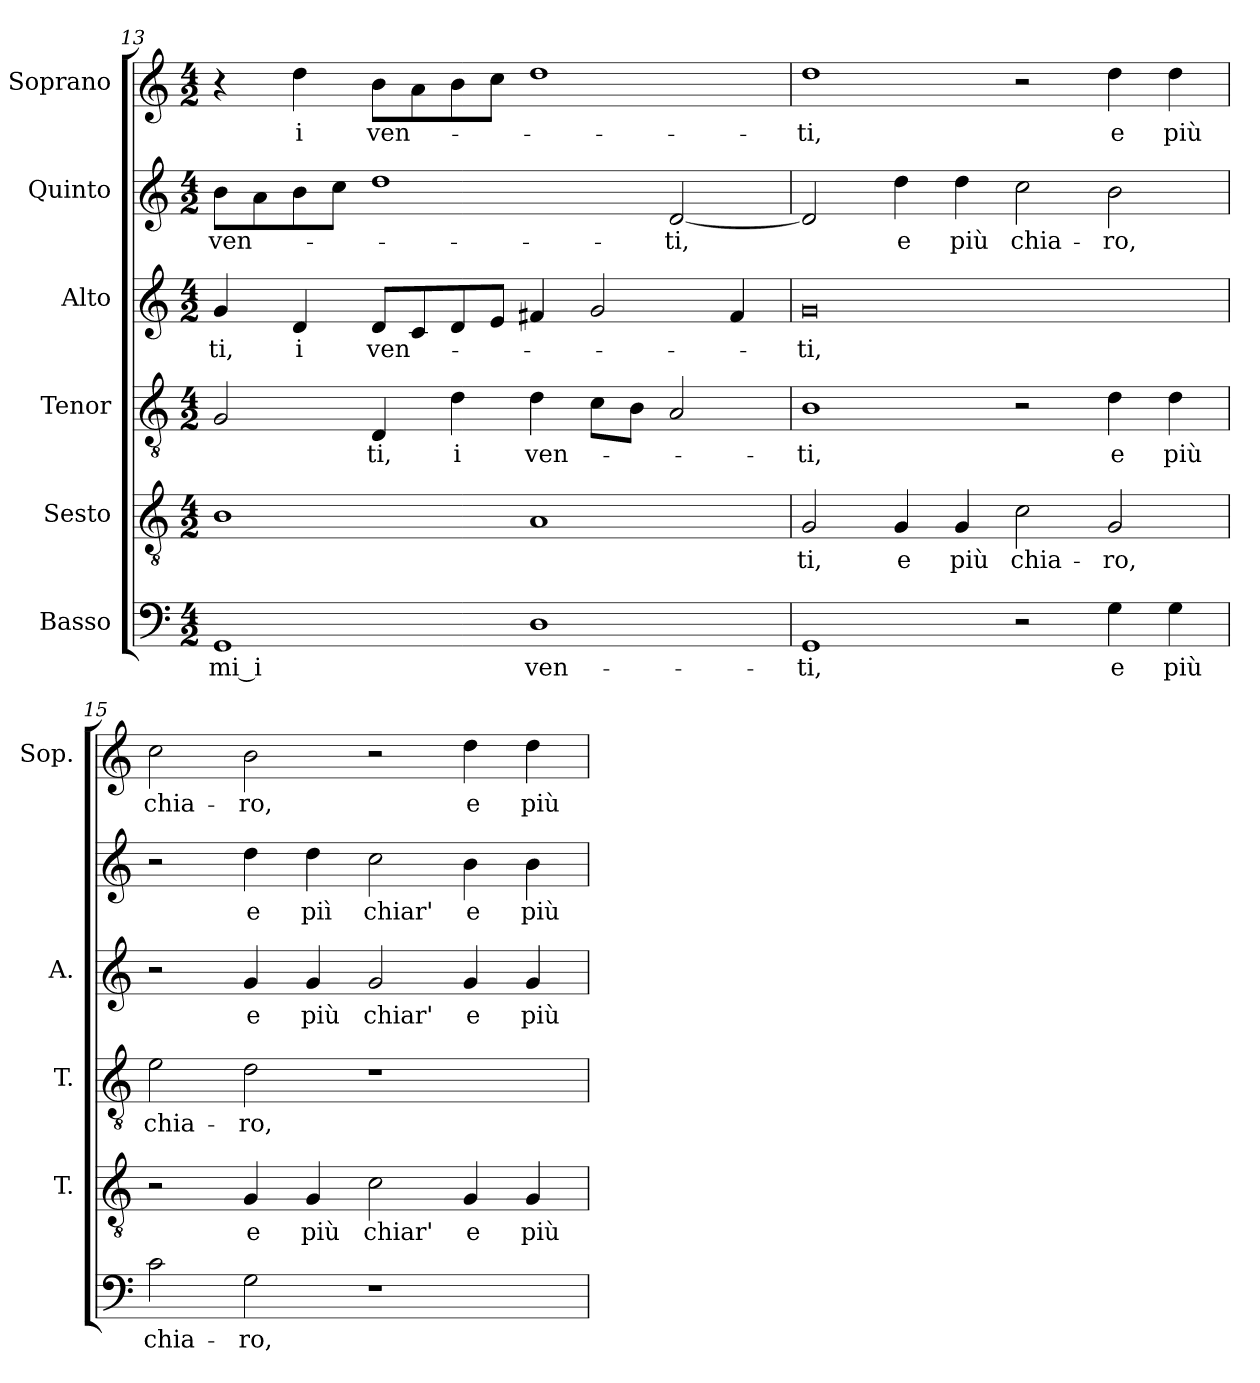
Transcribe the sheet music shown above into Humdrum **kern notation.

**kern	**text	**kern	**text	**kern	**text	**kern	**text	**kern	**text	**kern	**text
*part6	*part6	*part5	*part5	*part4	*part4	*part3	*part3	*part2	*part2	*part1	*part1
*staff6	*staff6	*staff5	*staff5	*staff4	*staff4	*staff3	*staff3	*staff2	*staff2	*staff1	*staff1
*I"Basso	*	*I"Sesto	*	*I"Tenor	*	*I"Alto	*	*I"Quinto	*	*I"Soprano	*
*	*	*I'T.	*	*I'T.	*	*I'A.	*	*	*	*I'Sop.	*
*clefF4	*	*clefGv2	*	*clefGv2	*	*clefG2	*	*clefG2	*	*clefG2	*
*	*	*ITrd7c12	*	*ITrd7c12	*	*	*	*	*	*	*
*k[]	*	*k[]	*	*k[]	*	*k[]	*	*k[]	*	*k[]	*
*C:	*	*C:	*	*C:	*	*C:	*	*C:	*	*C:	*
*M4/2	*	*M4/2	*	*M4/2	*	*M4/2	*	*M4/2	*	*M4/2	*
=13	=13	=13	=13	=13	=13	=13	=13	=13	=13	=13	=13
!	!LO:LY:b:color=#000000	!	!	!	!	!	!	!	!	!	!
!	!	!	!	!	!	!	!LO:LY:b:color=#000000	!	!	!	!
!	!	!	!	!	!	!	!	!	!LO:LY:b:color=#000000	!	!
1GGi	-mi_i	1BBi	.	2GGi/	.	4gi/	-ti,	8bi\L	ven-	4r	.
.	.	.	.	.	.	.	.	8ai\	.	.	.
!	!	!	!	!	!	!	!LO:LY:b:color=#000000	!	!	!	!
!	!	!	!	!	!	!	!	!	!	!	!LO:LY:b:color=#000000
.	.	.	.	.	.	4di/	i	8bi\	.	4ddi\	i
.	.	.	.	.	.	.	.	8cci\J	.	.	.
!	!	!	!	!	!LO:LY:b:color=#000000	!	!	!	!	!	!
!	!	!	!	!	!	!	!LO:LY:b:color=#000000	!	!	!	!
!	!	!	!	!	!	!	!	!	!	!	!LO:LY:b:color=#000000
.	.	.	.	4DDi/	-ti,	8di/L	ven-	1ddi	.	8bi\L	ven-
.	.	.	.	.	.	8ci/	.	.	.	8ai\	.
!	!	!	!	!	!LO:LY:b:color=#000000	!	!	!	!	!	!
.	.	.	.	4Di\	i	8di/	.	.	.	8bi\	.
.	.	.	.	.	.	8ei/J	.	.	.	8cci\J	.
!	!LO:LY:b:color=#000000	!	!	!	!	!	!	!	!	!	!
!	!	!	!	!	!LO:LY:b:color=#000000	!	!	!	!	!	!
1Di	ven-	1AAi	.	4Di\	ven-	4f#Xi/	.	.	.	1ddi	.
.	.	.	.	8Ci\L	.	2gi/	.	.	.	.	.
.	.	.	.	8BBi\J	.	.	.	.	.	.	.
!	!	!	!	!	!	!	!	!	!LO:LY:b:color=#000000	!	!
.	.	.	.	2AAi/	.	.	.	[2di/	-ti,	.	.
.	.	.	.	.	.	4f#i/	.	.	.	.	.
=14	=14	=14	=14	=14	=14	=14	=14	=14	=14	=14	=14
!	!LO:LY:b:color=#000000	!	!	!	!	!	!	!	!	!	!
!	!	!	!LO:LY:b:color=#000000	!	!	!	!	!	!	!	!
!	!	!	!	!	!LO:LY:b:color=#000000	!	!	!	!	!	!
!	!	!	!	!	!	!	!LO:LY:b:color=#000000	!	!	!	!
!	!	!	!	!	!	!	!	!	!	!	!LO:LY:b:color=#000000
1GGi	-ti,	2GGi/	-ti,	1BBi	-ti,	0gi	-ti,	2di/]	.	1ddi	-ti,
!	!	!	!LO:LY:b:color=#000000	!	!	!	!	!	!	!	!
!	!	!	!	!	!	!	!	!	!LO:LY:b:color=#000000	!	!
.	.	4GGi/	e	.	.	.	.	4ddi\	e	.	.
!	!	!	!LO:LY:b:color=#000000	!	!	!	!	!	!	!	!
!	!	!	!	!	!	!	!	!	!LO:LY:b:color=#000000	!	!
.	.	4GGi/	più	.	.	.	.	4ddi\	più	.	.
!	!	!	!LO:LY:b:color=#000000	!	!	!	!	!	!	!	!
!	!	!	!	!	!	!	!	!	!LO:LY:b:color=#000000	!	!
2r	.	2Ci\	chia-	2r	.	.	.	2cci\	chia-	2r	.
!	!LO:LY:b:color=#000000	!	!	!	!	!	!	!	!	!	!
!	!	!	!LO:LY:b:color=#000000	!	!	!	!	!	!	!	!
!	!	!	!	!	!LO:LY:b:color=#000000	!	!	!	!	!	!
!	!	!	!	!	!	!	!	!	!LO:LY:b:color=#000000	!	!
!	!	!	!	!	!	!	!	!	!	!	!LO:LY:b:color=#000000
4Gi\	e	2GGi/	-ro,	4Di\	e	.	.	2bi\	-ro,	4ddi\	e
!	!LO:LY:b:color=#000000	!	!	!	!	!	!	!	!	!	!
!	!	!	!	!	!LO:LY:b:color=#000000	!	!	!	!	!	!
!	!	!	!	!	!	!	!	!	!	!	!LO:LY:b:color=#000000
4Gi\	più	.	.	4Di\	più	.	.	.	.	4ddi\	più
=15	=15	=15	=15	=15	=15	=15	=15	=15	=15	=15	=15
!	!LO:LY:b:color=#000000	!	!	!	!	!	!	!	!	!	!
!	!	!	!	!	!LO:LY:b:color=#000000	!	!	!	!	!	!
!	!	!	!	!	!	!	!	!	!	!	!LO:LY:b:color=#000000
2ci\	chia-	2r	.	2Ei\	chia-	2r	.	2r	.	2cci\	chia-
!	!LO:LY:b:color=#000000	!	!	!	!	!	!	!	!	!	!
!	!	!	!LO:LY:b:color=#000000	!	!	!	!	!	!	!	!
!	!	!	!	!	!LO:LY:b:color=#000000	!	!	!	!	!	!
!	!	!	!	!	!	!	!LO:LY:b:color=#000000	!	!	!	!
!	!	!	!	!	!	!	!	!	!LO:LY:b:color=#000000	!	!
!	!	!	!	!	!	!	!	!	!	!	!LO:LY:b:color=#000000
2Gi\	-ro,	4GGi/	e	2Di\	-ro,	4gi/	e	4ddi\	e	2bi\	-ro,
!	!	!	!LO:LY:b:color=#000000	!	!	!	!	!	!	!	!
!	!	!	!	!	!	!	!LO:LY:b:color=#000000	!	!	!	!
!	!	!	!	!	!	!	!	!	!LO:LY:b:color=#000000	!	!
.	.	4GGi/	più	.	.	4gi/	più	4ddi\	piì	.	.
!	!	!	!LO:LY:b:color=#000000	!	!	!	!	!	!	!	!
!	!	!	!	!	!	!	!LO:LY:b:color=#000000	!	!	!	!
!	!	!	!	!	!	!	!	!	!LO:LY:b:color=#000000	!	!
1r	.	2Ci\	chiar'	1r	.	2gi/	chiar'	2cci\	chiar'	2r	.
!	!	!	!LO:LY:b:color=#000000	!	!	!	!	!	!	!	!
!	!	!	!	!	!	!	!LO:LY:b:color=#000000	!	!	!	!
!	!	!	!	!	!	!	!	!	!LO:LY:b:color=#000000	!	!
!	!	!	!	!	!	!	!	!	!	!	!LO:LY:b:color=#000000
.	.	4GGi/	e	.	.	4gi/	e	4bi\	e	4ddi\	e
!	!	!	!LO:LY:b:color=#000000	!	!	!	!	!	!	!	!
!	!	!	!	!	!	!	!LO:LY:b:color=#000000	!	!	!	!
!	!	!	!	!	!	!	!	!	!LO:LY:b:color=#000000	!	!
!	!	!	!	!	!	!	!	!	!	!	!LO:LY:b:color=#000000
.	.	4GGi/	più	.	.	4gi/	più	4bi\	più	4ddi\	più
=	=	=	=	=	=	=	=	=	=	=	=
*-	*-	*-	*-	*-	*-	*-	*-	*-	*-	*-	*-
